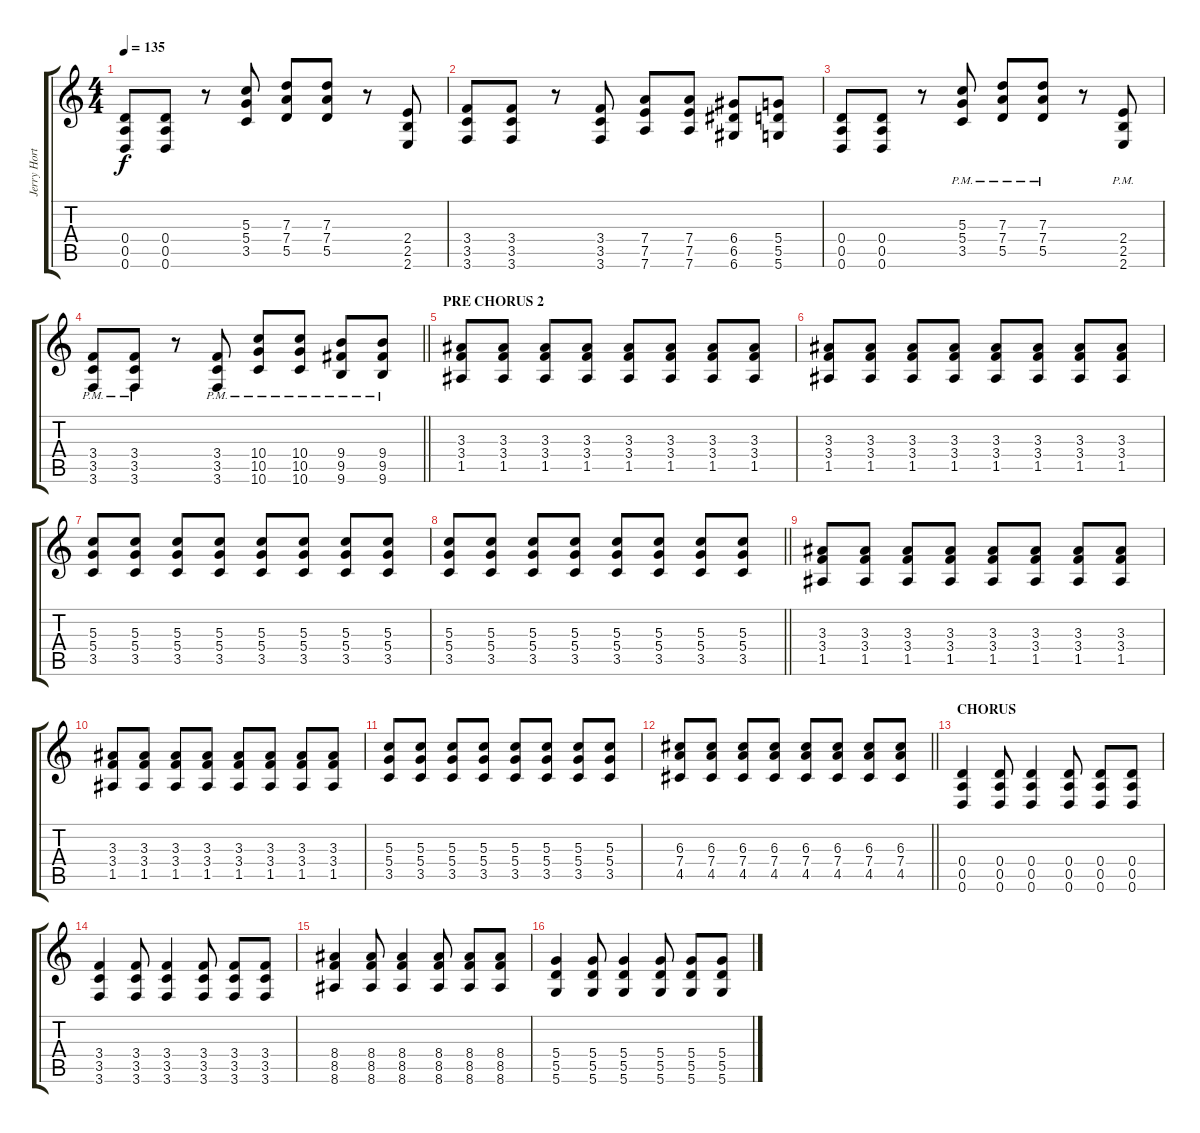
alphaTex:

\track ("Jerry Horton G1" "Jerry Hort") {instrument distortionguitar}
\staff {score tabs}
\tuning (E4 B3 G3 D3 A2 D2) {hide}
\ts (4 4)
\tempo 135
\clef g2
\ks c
(0.4 0.5 0.6).8{dy f} (0.4 0.5 0.6).8 r.8 (5.3 5.4 3.5).8 (7.3 7.4 5.5).8 (7.3 7.4 5.5).8 r.8 (2.4 2.5 2.6).8 |
(3.4 3.5 3.6).8 (3.4 3.5 3.6).8 r.8 (3.4 3.5 3.6).8 (7.4 7.5 7.6).8 (7.4 7.5 7.6).8 (6.4 6.5 6.6).8 (5.4 5.5 5.6).8 |
(0.4 0.5 0.6).8 (0.4 0.5 0.6).8 r.8 (5.3 5.4 3.5{pm}).8 (7.3 7.4 5.5{pm}).8 (7.3 7.4 5.5{pm}).8 r.8 (2.4 2.5 2.6{pm}).8 |
\barLineRight lightlight
(3.4 3.5 3.6{pm}).8 (3.4 3.5 3.6{pm}).8 r.8 (3.4 3.5 3.6{pm}).8 (10.4 10.5{pm} 10.6).8 (10.4 10.5{pm} 10.6).8 (9.4 9.5{pm} 9.6).8 (9.4 9.5{pm} 9.6).8 |
\section ("" "PRE CHORUS 2")
(3.3 3.4 1.5).8 (3.3 3.4 1.5).8 (3.3 3.4 1.5).8 (3.3 3.4 1.5).8 (3.3 3.4 1.5).8 (3.3 3.4 1.5).8 (3.3 3.4 1.5).8 (3.3 3.4 1.5).8 |
(3.3 3.4 1.5).8 (3.3 3.4 1.5).8 (3.3 3.4 1.5).8 (3.3 3.4 1.5).8 (3.3 3.4 1.5).8 (3.3 3.4 1.5).8 (3.3 3.4 1.5).8 (3.3 3.4 1.5).8 |
(5.3 5.4 3.5).8 (5.3 5.4 3.5).8 (5.3 5.4 3.5).8 (5.3 5.4 3.5).8 (5.3 5.4 3.5).8 (5.3 5.4 3.5).8 (5.3 5.4 3.5).8 (5.3 5.4 3.5).8 |
\barLineRight lightlight
(5.3 5.4 3.5).8 (5.3 5.4 3.5).8 (5.3 5.4 3.5).8 (5.3 5.4 3.5).8 (5.3 5.4 3.5).8 (5.3 5.4 3.5).8 (5.3 5.4 3.5).8 (5.3 5.4 3.5).8 |
(3.3 3.4 1.5).8 (3.3 3.4 1.5).8 (3.3 3.4 1.5).8 (3.3 3.4 1.5).8 (3.3 3.4 1.5).8 (3.3 3.4 1.5).8 (3.3 3.4 1.5).8 (3.3 3.4 1.5).8 |
(3.3 3.4 1.5).8 (3.3 3.4 1.5).8 (3.3 3.4 1.5).8 (3.3 3.4 1.5).8 (3.3 3.4 1.5).8 (3.3 3.4 1.5).8 (3.3 3.4 1.5).8 (3.3 3.4 1.5).8 |
(5.3 5.4 3.5).8 (5.3 5.4 3.5).8 (5.3 5.4 3.5).8 (5.3 5.4 3.5).8 (5.3 5.4 3.5).8 (5.3 5.4 3.5).8 (5.3 5.4 3.5).8 (5.3 5.4 3.5).8 |
\barLineRight lightlight
(6.3 7.4 4.5).8 (6.3 7.4 4.5).8 (6.3 7.4 4.5).8 (6.3 7.4 4.5).8 (6.3 7.4 4.5).8 (6.3 7.4 4.5).8 (6.3 7.4 4.5).8 (6.3 7.4 4.5).8 |
\section ("" "CHORUS")
(0.4 0.5 0.6).4 (0.4 0.5 0.6).8 (0.4 0.5 0.6).4 (0.4 0.5 0.6).8 (0.4 0.5 0.6).8 (0.4 0.5 0.6).8 |
(3.4 3.5 3.6).4 (3.4 3.5 3.6).8 (3.4 3.5 3.6).4 (3.4 3.5 3.6).8 (3.4 3.5 3.6).8 (3.4 3.5 3.6).8 |
(8.4 8.5 8.6).4 (8.4 8.5 8.6).8 (8.4 8.5 8.6).4 (8.4 8.5 8.6).8 (8.4 8.5 8.6).8 (8.4 8.5 8.6).8 |
(5.4 5.5 5.6).4 (5.4 5.5 5.6).8 (5.4 5.5 5.6).4 (5.4 5.5 5.6).8 (5.4 5.5 5.6).8 (5.4 5.5 5.6).8
